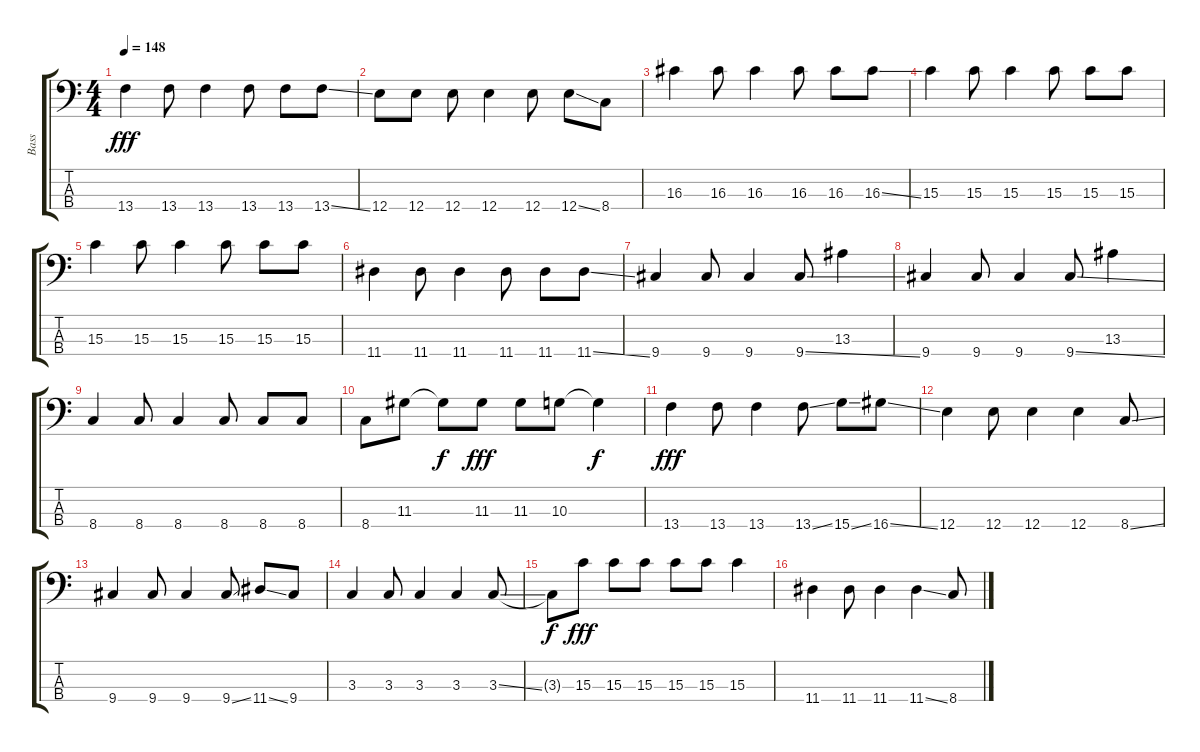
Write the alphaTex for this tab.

\track ("Bass" "Bass") {instrument electricbassfinger}
\staff {score tabs}
\tuning (G2 D2 A1 E1) {hide}
\ts (4 4)
\tempo 148
\clef f4
\ks c
13.4.4{dy fff volume 16} 13.4.8 13.4.4 13.4.8 13.4.8 13.4{ss}.8 |
12.4.8 12.4.8 12.4.8 12.4.4 12.4.8 12.4{ss}.8 8.4.8 |
16.3.4 16.3.8 16.3.4 16.3.8 16.3.8 16.3{ss}.8 |
15.3.4 15.3.8 15.3.4 15.3.8 15.3.8 15.3.8 |
15.3.4 15.3.8 15.3.4 15.3.8 15.3.8 15.3.8 |
11.4.4 11.4.8 11.4.4 11.4.8 11.4.8 11.4{ss}.8 |
9.4.4 9.4.8 9.4.4 9.4{ss}.8 13.3.4 |
9.4.4 9.4.8 9.4.4 9.4{ss}.8 13.3.4 |
8.4.4 8.4.8 8.4.4 8.4.8 8.4.8 8.4.8 |
8.4.8 11.3.8 11.3{t}.8{dy f} 11.3.8{dy fff} 11.3.8 10.3.8 10.3{t}.4{dy f} |
13.4.4{dy fff} 13.4.8 13.4.4 13.4{ss}.8 15.4{ss}.8 16.4{ss}.8 |
12.4.4 12.4.8 12.4.4 12.4.4 8.4{ss}.8 |
9.4.4 9.4.8 9.4.4 9.4{ss}.8 11.4{ss}.8 9.4.8 |
3.3.4 3.3.8 3.3.4 3.3.4 3.3{ss}.8 |
3.3{t}.8{dy f} 15.3.8{dy fff} 15.3.8 15.3.8 15.3.8 15.3.8 15.3.4 |
11.4.4 11.4.8 11.4.4 11.4{ss}.4 8.4{ss}.8
